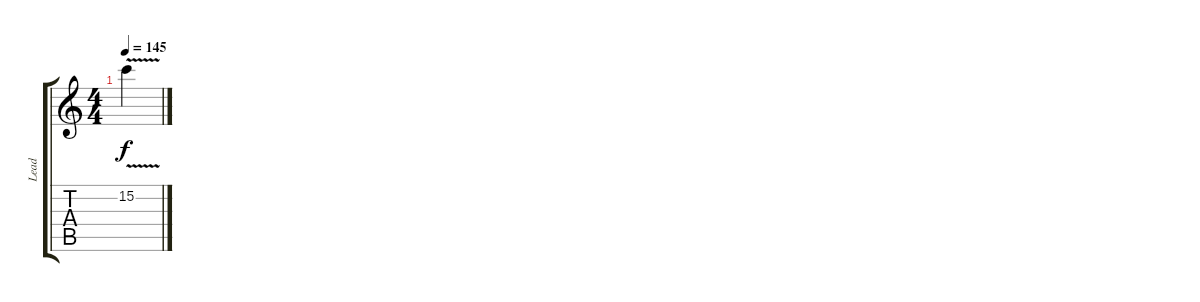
\track ("Lead" "Lead") {instrument distortionguitar}
\staff {score tabs}
\tuning (D4 A3 F3 C3 G2 C2) {hide}
\ts (4 4)
\tempo 145
\clef g2
\ks c
15.2{v}.4{dy f}
